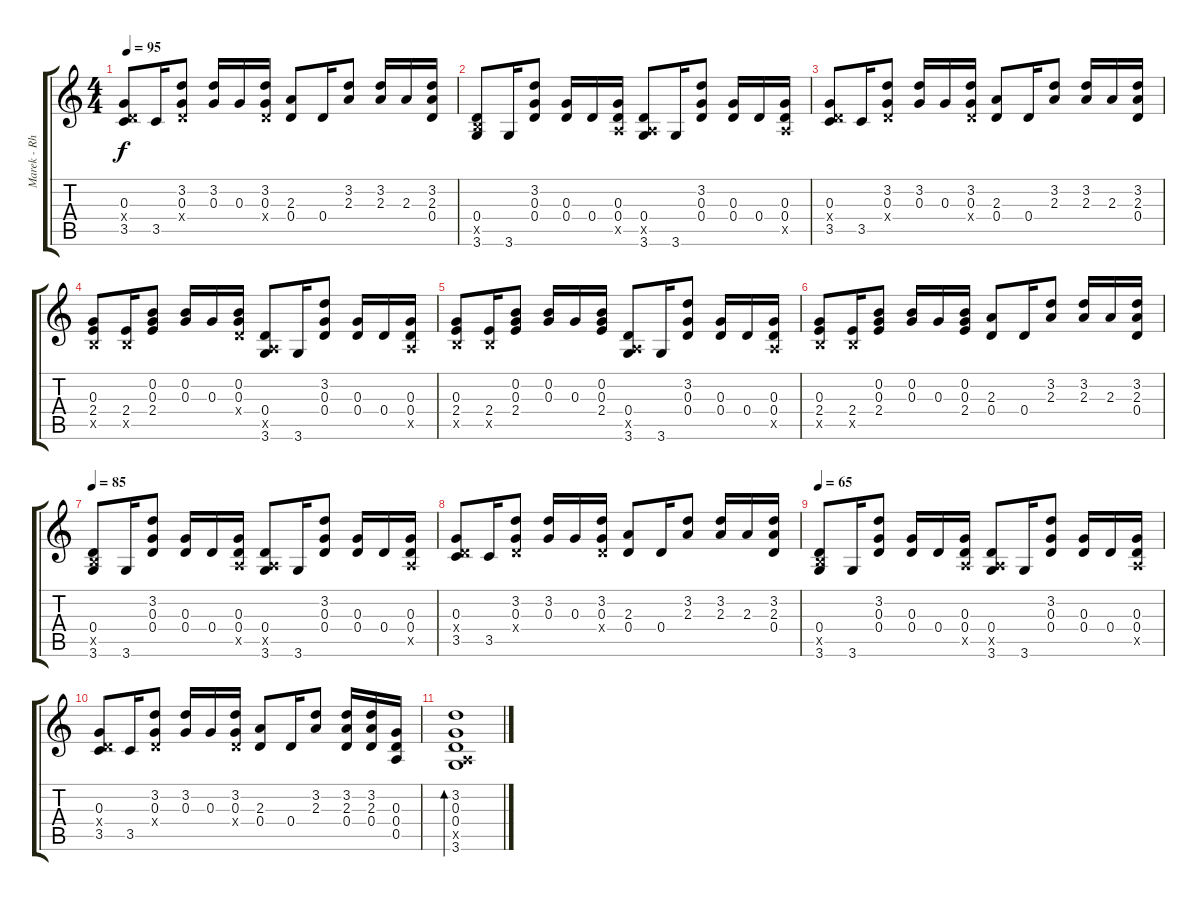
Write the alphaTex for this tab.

\track ("Marek - Rhythm Guitar 1" "Marek - Rh") {instrument distortionguitar}
\staff {score tabs}
\tuning (E4 B3 G3 D3 A2 E2) {hide}
\ts (4 4)
\tempo 95
\clef g2
\ks c
(0.3 0.4{x} 3.5).8{dy f} 3.5.16 (3.2 0.3 0.4{x}).8 (3.2 0.3).16 0.3.16 (3.2 0.3 0.4{x}).16 (2.3 0.4).8 0.4.16 (3.2 2.3).8 (3.2 2.3).16 2.3.16 (3.2 2.3 0.4).16 |
(0.4 2.5{x} 3.6).8 3.6.16 (3.2 0.3 0.4).8 (0.3 0.4).16 0.4.16 (0.3 0.4 0.5{x}).16 (0.4 0.5{x} 3.6).8 3.6.16 (3.2 0.3 0.4).8 (0.3 0.4).16 0.4.16 (0.3 0.4 0.5{x}).16 |
(0.3 0.4{x} 3.5).8 3.5.16 (3.2 0.3 0.4{x}).8 (3.2 0.3).16 0.3.16 (3.2 0.3 0.4{x}).16 (2.3 0.4).8 0.4.16 (3.2 2.3).8 (3.2 2.3).16 2.3.16 (3.2 2.3 0.4).16 |
(0.3 2.4 2.5{x}).8 (2.4 2.5{x}).16 (0.2 0.3 2.4).8 (0.2 0.3).16 0.3.16 (0.2 0.3 0.4{x}).16 (0.4 0.5{x} 3.6).8 3.6.16 (3.2 0.3 0.4).8 (0.3 0.4).16 0.4.16 (0.3 0.4 0.5{x}).16 |
(0.3 2.4 2.5{x}).8 (2.4 2.5{x}).16 (0.2 0.3 2.4).8 (0.2 0.3).16 0.3.16 (0.2 0.3 2.4).16 (0.4 0.5{x} 3.6).8 3.6.16 (3.2 0.3 0.4).8 (0.3 0.4).16 0.4.16 (0.3 0.4 0.5{x}).16 |
(0.3 2.4 2.5{x}).8 (2.4 2.5{x}).16 (0.2 0.3 2.4).8 (0.2 0.3).16 0.3.16 (0.2 0.3 2.4).16 (2.3 0.4).8 0.4.16 (3.2 2.3).8 (3.2 2.3).16 2.3.16 (3.2 2.3 0.4).16 |
\tempo 85
(0.4 2.5{x} 3.6).8 3.6.16 (3.2 0.3 0.4).8 (0.3 0.4).16 0.4.16 (0.3 0.4 0.5{x}).16 (0.4 0.5{x} 3.6).8 3.6.16 (3.2 0.3 0.4).8 (0.3 0.4).16 0.4.16 (0.3 0.4 0.5{x}).16 |
(0.3 0.4{x} 3.5).8 3.5.16 (3.2 0.3 0.4{x}).8 (3.2 0.3).16 0.3.16 (3.2 0.3 0.4{x}).16 (2.3 0.4).8 0.4.16 (3.2 2.3).8 (3.2 2.3).16 2.3.16 (3.2 2.3 0.4).16 |
\tempo 65
(0.4 2.5{x} 3.6).8 3.6.16 (3.2 0.3 0.4).8 (0.3 0.4).16 0.4.16 (0.3 0.4 0.5{x}).16 (0.4 0.5{x} 3.6).8 3.6.16 (3.2 0.3 0.4).8 (0.3 0.4).16 0.4.16 (0.3 0.4 0.5{x}).16 |
(0.3 0.4{x} 3.5).8 3.5.16 (3.2 0.3 0.4{x}).8 (3.2 0.3).16 0.3.16 (3.2 0.3 0.4{x}).16 (2.3 0.4).8 0.4.16 (3.2 2.3).8 (3.2 2.3 0.4).16 (3.2 2.3 0.4).16 (0.3 0.4 0.5).16 |
(3.2 0.3 0.4 0.5{x} 3.6).1{bd 240}
